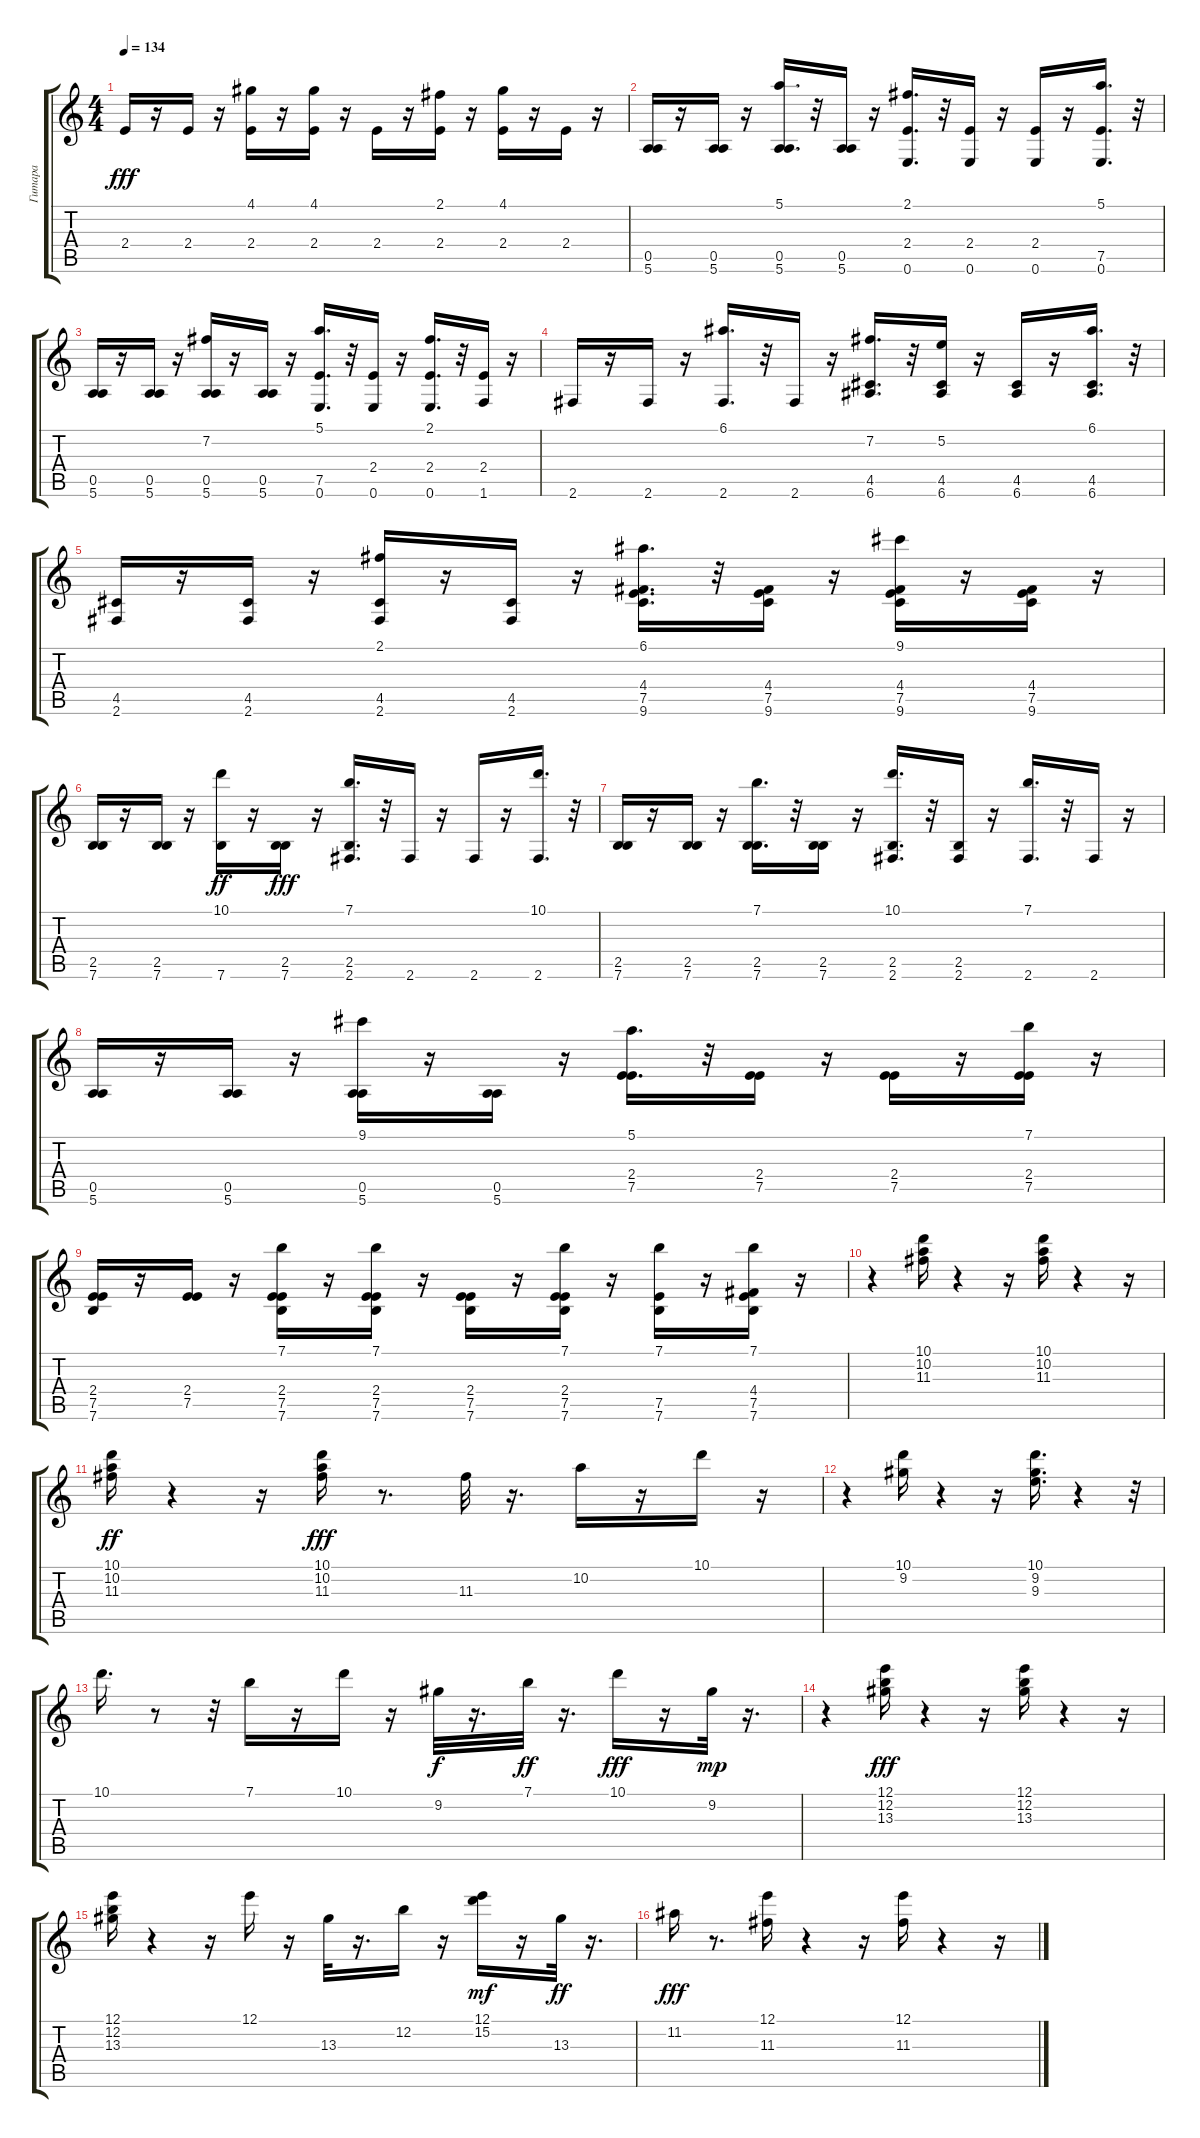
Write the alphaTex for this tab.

\track ("Гитара" "Гитара") {instrument electricguitarmuted}
\staff {score tabs}
\tuning (E4 B3 G3 D3 A2 E2) {hide}
\ts (4 4)
\tempo 134
\clef g2
\ks c
2.4.16{dy fff} r.16 2.4.16 r.16 (4.1 2.4).16 r.16 (4.1 2.4).16 r.16 2.4.16 r.16 (2.1 2.4).16 r.16 (4.1 2.4).16 r.16 2.4.16 r.16 |
(0.5 5.6).16 r.16 (0.5 5.6).16 r.16 (5.1 0.5 5.6).16{d} r.32 (0.5 5.6).16 r.16 (2.1 2.4 0.6).16{d} r.32 (2.4 0.6).16 r.16 (2.4 0.6).16 r.16 (5.1 7.5 0.6).16{d} r.32 |
(0.5 5.6).16 r.16 (0.5 5.6).16 r.16 (7.2 0.5 5.6).16 r.16 (0.5 5.6).16 r.16 (5.1 7.5 0.6).16{d} r.32 (2.4 0.6).16 r.16 (2.1 2.4 0.6).16{d} r.32 (2.4 1.6).16 r.16 |
2.6.16 r.16 2.6.16 r.16 (6.1 2.6).16{d} r.32 2.6.16 r.16 (7.2 4.5 6.6).16{d} r.32 (5.2 4.5 6.6).16 r.16 (4.5 6.6).16 r.16 (6.1 4.5 6.6).16{d} r.32 |
(4.5 2.6).16 r.16 (4.5 2.6).16 r.16 (2.1 4.5 2.6).16 r.16 (4.5 2.6).16 r.16 (6.1 4.4 7.5 9.6).16{d} r.32 (4.4 7.5 9.6).16 r.16 (9.1 4.4 7.5 9.6).16 r.16 (4.4 7.5 9.6).16 r.16 |
(2.5 7.6).16 r.16 (2.5 7.6).16 r.16 (10.1 7.6).16{dy ff} r.16 (2.5 7.6).16{dy fff} r.16 (7.1 2.5 2.6).16{d} r.32 2.6.16 r.16 2.6.16 r.16 (10.1 2.6).16{d} r.32 |
(2.5 7.6).16 r.16 (2.5 7.6).16 r.16 (7.1 2.5 7.6).16{d} r.32 (2.5 7.6).16 r.16 (10.1 2.5 2.6).16{d} r.32 (2.5 2.6).16 r.16 (7.1 2.6).16{d} r.32 2.6.16 r.16 |
(0.5 5.6).16 r.16 (0.5 5.6).16 r.16 (9.1 0.5 5.6).16 r.16 (0.5 5.6).16 r.16 (5.1 2.4 7.5).16{d} r.32 (2.4 7.5).16 r.16 (2.4 7.5).16 r.16 (7.1 2.4 7.5).16 r.16 |
(2.4 7.5 7.6).16 r.16 (2.4 7.5).16 r.16 (7.1 2.4 7.5 7.6).16 r.16 (7.1 2.4 7.5 7.6).16 r.16 (2.4 7.5 7.6).16 r.16 (7.1 2.4 7.5 7.6).16 r.16 (7.1 7.5 7.6).16 r.16 (7.1 4.4 7.5 7.6).16 r.16 |
r.4 (10.1 10.2 11.3).16{volume 11} r.4 r.16 (10.1 10.2 11.3).16 r.4 r.16 |
(10.1 10.2 11.3).16{dy ff} r.4 r.16 (10.1 10.2 11.3).16{dy fff} r.8{d} 11.3.32 r.16{d} 10.2.16 r.16 10.1.16 r.16 |
r.4 (10.1 9.2).16 r.4 r.16 (10.1 9.2 9.3).16{d} r.4 r.32 |
10.1.16{d} r.8 r.32 7.1.16 r.16 10.1.16 r.16 9.2.32{dy f} r.16{d} 7.1.32{dy ff} r.16{d} 10.1.16{dy fff} r.16 9.2.32{dy mp} r.16{d} |
r.4 (12.1 12.2 13.3).16{dy fff} r.4 r.16 (12.1 12.2 13.3).16 r.4 r.16 |
(12.1 12.2 13.3).16 r.4 r.16 12.1.16 r.16 13.3.32 r.16{d} 12.2.16 r.16 (12.1 15.2).16{dy mf} r.16 13.3.32{dy ff} r.16{d} |
11.2.16{dy fff} r.8{d} (12.1 11.3).16 r.4 r.16 (12.1 11.3).16 r.4 r.16
